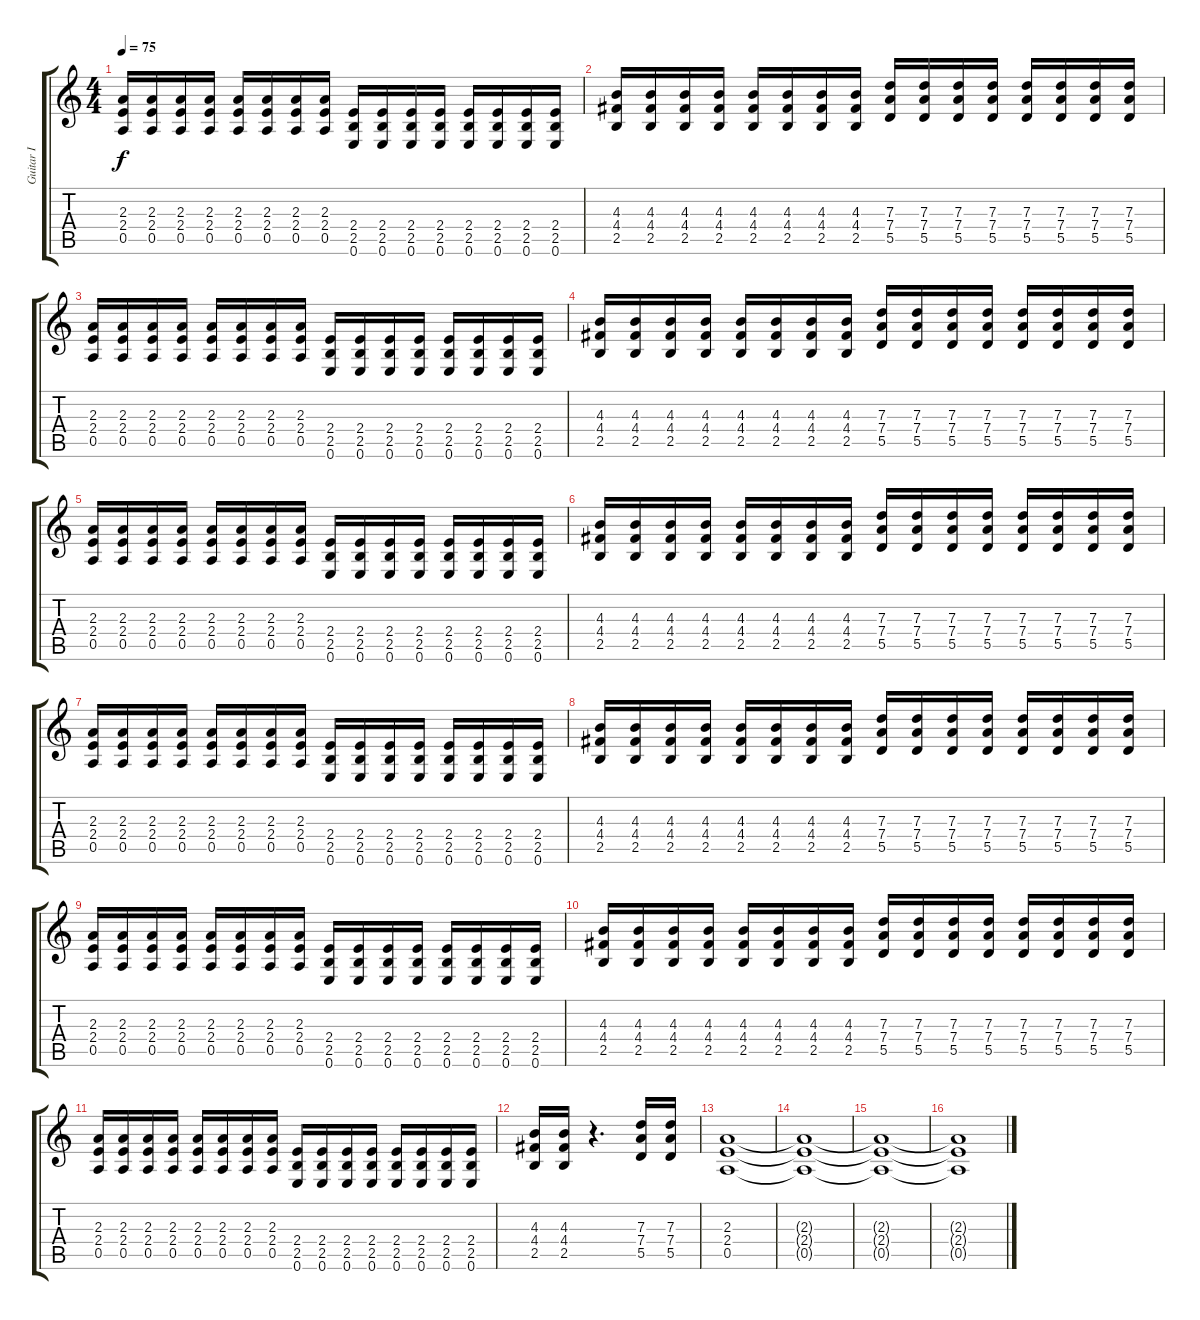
\track ("Guitar I" "Guitar I") {instrument distortionguitar}
\staff {score tabs}
\tuning (E4 B3 G3 D3 A2 E2) {hide}
\ts (4 4)
\tempo 75
\clef g2
\ks c
(2.3 2.4 0.5).16{dy f} (2.3 2.4 0.5).16 (2.3 2.4 0.5).16 (2.3 2.4 0.5).16 (2.3 2.4 0.5).16 (2.3 2.4 0.5).16 (2.3 2.4 0.5).16 (2.3 2.4 0.5).16 (2.4 2.5 0.6).16 (2.4 2.5 0.6).16 (2.4 2.5 0.6).16 (2.4 2.5 0.6).16 (2.4 2.5 0.6).16 (2.4 2.5 0.6).16 (2.4 2.5 0.6).16 (2.4 2.5 0.6).16 |
(4.3 4.4 2.5).16 (4.3 4.4 2.5).16 (4.3 4.4 2.5).16 (4.3 4.4 2.5).16 (4.3 4.4 2.5).16 (4.3 4.4 2.5).16 (4.3 4.4 2.5).16 (4.3 4.4 2.5).16 (7.3 7.4 5.5).16 (7.3 7.4 5.5).16 (7.3 7.4 5.5).16 (7.3 7.4 5.5).16 (7.3 7.4 5.5).16 (7.3 7.4 5.5).16 (7.3 7.4 5.5).16 (7.3 7.4 5.5).16 |
(2.3 2.4 0.5).16 (2.3 2.4 0.5).16 (2.3 2.4 0.5).16 (2.3 2.4 0.5).16 (2.3 2.4 0.5).16 (2.3 2.4 0.5).16 (2.3 2.4 0.5).16 (2.3 2.4 0.5).16 (2.4 2.5 0.6).16 (2.4 2.5 0.6).16 (2.4 2.5 0.6).16 (2.4 2.5 0.6).16 (2.4 2.5 0.6).16 (2.4 2.5 0.6).16 (2.4 2.5 0.6).16 (2.4 2.5 0.6).16 |
(4.3 4.4 2.5).16 (4.3 4.4 2.5).16 (4.3 4.4 2.5).16 (4.3 4.4 2.5).16 (4.3 4.4 2.5).16 (4.3 4.4 2.5).16 (4.3 4.4 2.5).16 (4.3 4.4 2.5).16 (7.3 7.4 5.5).16 (7.3 7.4 5.5).16 (7.3 7.4 5.5).16 (7.3 7.4 5.5).16 (7.3 7.4 5.5).16 (7.3 7.4 5.5).16 (7.3 7.4 5.5).16 (7.3 7.4 5.5).16 |
(2.3 2.4 0.5).16 (2.3 2.4 0.5).16 (2.3 2.4 0.5).16 (2.3 2.4 0.5).16 (2.3 2.4 0.5).16 (2.3 2.4 0.5).16 (2.3 2.4 0.5).16 (2.3 2.4 0.5).16 (2.4 2.5 0.6).16 (2.4 2.5 0.6).16 (2.4 2.5 0.6).16 (2.4 2.5 0.6).16 (2.4 2.5 0.6).16 (2.4 2.5 0.6).16 (2.4 2.5 0.6).16 (2.4 2.5 0.6).16 |
(4.3 4.4 2.5).16 (4.3 4.4 2.5).16 (4.3 4.4 2.5).16 (4.3 4.4 2.5).16 (4.3 4.4 2.5).16 (4.3 4.4 2.5).16 (4.3 4.4 2.5).16 (4.3 4.4 2.5).16 (7.3 7.4 5.5).16 (7.3 7.4 5.5).16 (7.3 7.4 5.5).16 (7.3 7.4 5.5).16 (7.3 7.4 5.5).16 (7.3 7.4 5.5).16 (7.3 7.4 5.5).16 (7.3 7.4 5.5).16 |
(2.3 2.4 0.5).16 (2.3 2.4 0.5).16 (2.3 2.4 0.5).16 (2.3 2.4 0.5).16 (2.3 2.4 0.5).16 (2.3 2.4 0.5).16 (2.3 2.4 0.5).16 (2.3 2.4 0.5).16 (2.4 2.5 0.6).16 (2.4 2.5 0.6).16 (2.4 2.5 0.6).16 (2.4 2.5 0.6).16 (2.4 2.5 0.6).16 (2.4 2.5 0.6).16 (2.4 2.5 0.6).16 (2.4 2.5 0.6).16 |
(4.3 4.4 2.5).16 (4.3 4.4 2.5).16 (4.3 4.4 2.5).16 (4.3 4.4 2.5).16 (4.3 4.4 2.5).16 (4.3 4.4 2.5).16 (4.3 4.4 2.5).16 (4.3 4.4 2.5).16 (7.3 7.4 5.5).16 (7.3 7.4 5.5).16 (7.3 7.4 5.5).16 (7.3 7.4 5.5).16 (7.3 7.4 5.5).16 (7.3 7.4 5.5).16 (7.3 7.4 5.5).16 (7.3 7.4 5.5).16 |
(2.3 2.4 0.5).16 (2.3 2.4 0.5).16 (2.3 2.4 0.5).16 (2.3 2.4 0.5).16 (2.3 2.4 0.5).16 (2.3 2.4 0.5).16 (2.3 2.4 0.5).16 (2.3 2.4 0.5).16 (2.4 2.5 0.6).16 (2.4 2.5 0.6).16 (2.4 2.5 0.6).16 (2.4 2.5 0.6).16 (2.4 2.5 0.6).16 (2.4 2.5 0.6).16 (2.4 2.5 0.6).16 (2.4 2.5 0.6).16 |
(4.3 4.4 2.5).16 (4.3 4.4 2.5).16 (4.3 4.4 2.5).16 (4.3 4.4 2.5).16 (4.3 4.4 2.5).16 (4.3 4.4 2.5).16 (4.3 4.4 2.5).16 (4.3 4.4 2.5).16 (7.3 7.4 5.5).16 (7.3 7.4 5.5).16 (7.3 7.4 5.5).16 (7.3 7.4 5.5).16 (7.3 7.4 5.5).16 (7.3 7.4 5.5).16 (7.3 7.4 5.5).16 (7.3 7.4 5.5).16 |
(2.3 2.4 0.5).16 (2.3 2.4 0.5).16 (2.3 2.4 0.5).16 (2.3 2.4 0.5).16 (2.3 2.4 0.5).16 (2.3 2.4 0.5).16 (2.3 2.4 0.5).16 (2.3 2.4 0.5).16 (2.4 2.5 0.6).16 (2.4 2.5 0.6).16 (2.4 2.5 0.6).16 (2.4 2.5 0.6).16 (2.4 2.5 0.6).16 (2.4 2.5 0.6).16 (2.4 2.5 0.6).16 (2.4 2.5 0.6).16 |
(4.3 4.4 2.5).16 (4.3 4.4 2.5).16 r.4{d} (7.3 7.4 5.5).16 (7.3 7.4 5.5).16 |
(2.3 2.4 0.5).1{volume 0} |
(2.3{t} 2.4{t} 0.5{t}).1 |
(2.3{t} 2.4{t} 0.5{t}).1 |
(2.3{t} 2.4{t} 0.5{t}).1
